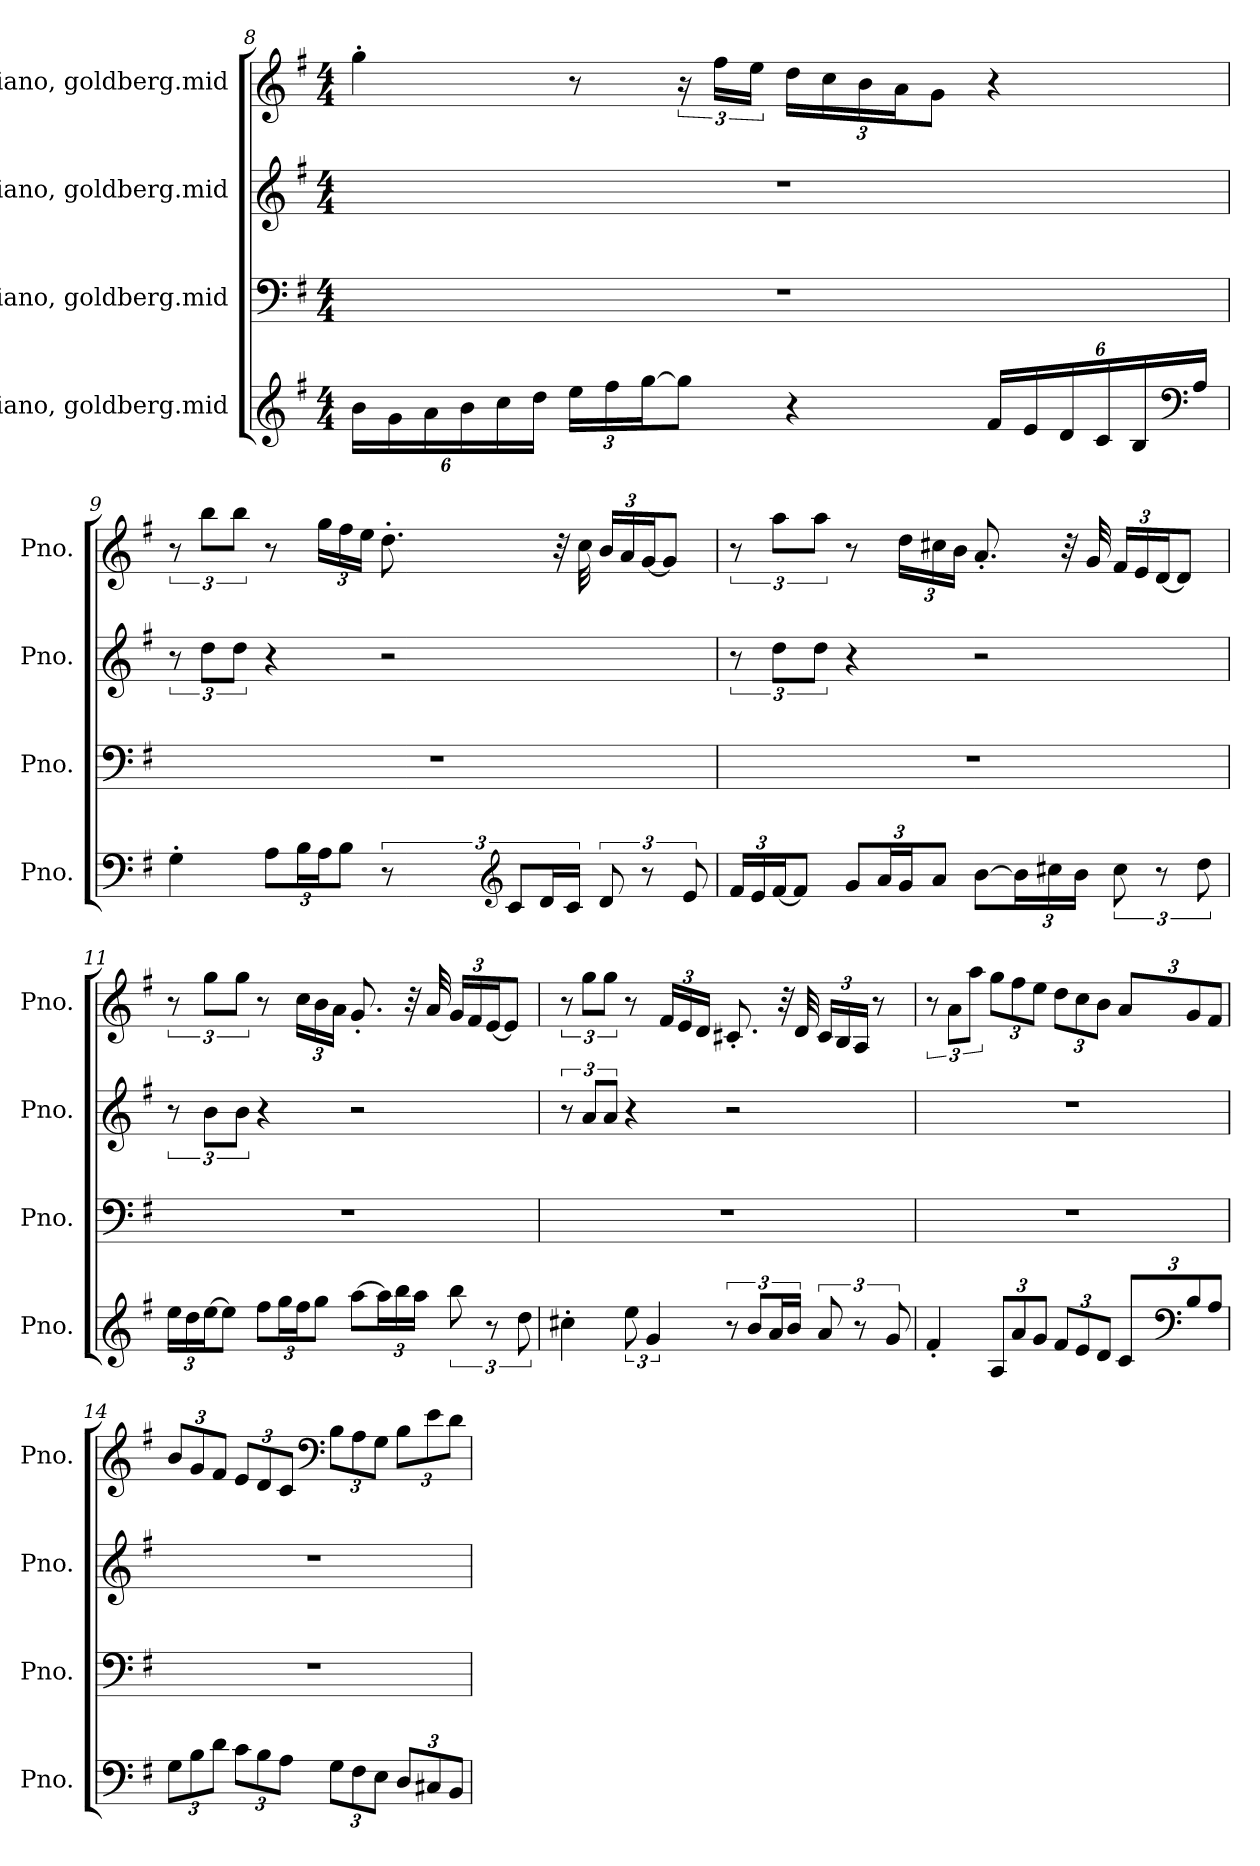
**kern	**kern	**kern	**kern
*part4	*part3	*part2	*part1
*staff4	*staff3	*staff2	*staff1
*I"Piano, goldberg.mid	*I"Piano, goldberg.mid	*I"Piano, goldberg.mid	*I"Piano, goldberg.mid
*I'Pno.	*I'Pno.	*I'Pno.	*I'Pno.
!!LO:PB:g=z
*clefG2	*clefF4	*clefG2	*clefG2
*k[f#]	*k[f#]	*k[f#]	*k[f#]
*M4/4	*M4/4	*M4/4	*M4/4
*Xbrackettup	*	*	*
=8	=8	=8	=8
24b\LL	1r	1r	4gg'\
24g\	.	.	.
24a\	.	.	.
24b\	.	.	.
24cc\	.	.	.
24dd\JJ	.	.	.
24ee\LL	.	.	8r
24ff#\	.	.	.
[24gg\J	.	.	.
8gg\J]	.	.	24r
.	.	.	24ff#\LL
.	.	.	24ee\JJ
*	*	*	*Xbrackettup
4r	.	.	24dd\LL
.	.	.	24cc\
.	.	.	24b\
.	.	.	24a\J
.	.	.	12g\J
24f#/LL	.	.	4r
24e/	.	.	.
24d/	.	.	.
24c/	.	.	.
24B/	.	.	.
*clefF4	*	*	*
24A/JJ	.	.	.
=9	=9	=9	=9
*	*	*	*brackettup
4G'\	1r	12r	12r
.	.	12dd\L	12bb\L
.	.	12dd\J	12bb\J
12A\L	.	4r	8r
24B\L	.	.	.
*	*	*	*Xbrackettup
24A\J	.	.	24gg\LL
12B\J	.	.	24ff#\
.	.	.	24ee\JJ
*brackettup	*	*	*
12r	.	2r	8.dd'\
*clefG2	*	*	*
12c/L	.	.	.
24d/L	.	.	.
.	.	.	32r
24c/JJ	.	.	.
.	.	.	32cc\
12d/	.	.	24b/LL
.	.	.	24a/
12r	.	.	[24g/J
.	.	.	8g/J]
12e/	.	.	.
!!LO:LB:g=z
=10	=10	=10	=10
*Xbrackettup	*	*	*brackettup
24f#/LL	1r	12r	12r
24e/	.	.	.
[24f#/J	.	12dd\L	12aa\L
8f#/J]	.	.	.
.	.	12dd\J	12aa\J
12g/L	.	4r	8r
24a/L	.	.	.
*	*	*	*Xbrackettup
24g/J	.	.	24dd\LL
12a/J	.	.	24cc#X\
.	.	.	24b\JJ
[8b\L	.	2r	8.a'/
24b\L]	.	.	.
24cc#X\	.	.	.
.	.	.	32r
24b\JJ	.	.	.
.	.	.	32g/
*brackettup	*	*	*
12cc#\	.	.	24f#/LL
.	.	.	24e/
12r	.	.	[24d/J
.	.	.	8d/J]
12dd\	.	.	.
=11	=11	=11	=11
*Xbrackettup	*	*	*brackettup
24ee\LL	1r	12r	12r
24dd\	.	.	.
[24ee\J	.	12b\L	12gg\L
8ee\J]	.	.	.
.	.	12b\J	12gg\J
12ff#\L	.	4r	8r
24gg\L	.	.	.
*	*	*	*Xbrackettup
24ff#\J	.	.	24cc\LL
12gg\J	.	.	24b\
.	.	.	24a\JJ
[8aa\L	.	2r	8.g'/
24aa\L]	.	.	.
24bb\	.	.	.
.	.	.	32r
24aa\JJ	.	.	.
.	.	.	32a/
*brackettup	*	*	*
12bb\	.	.	24g/LL
.	.	.	24f#/
12r	.	.	[24e/J
.	.	.	8e/J]
12dd\	.	.	.
!!LO:LB:g=z
=12	=12	=12	=12
*	*	*	*brackettup
4cc#X'\	1r	12r	12r
.	.	12a/L	12gg\L
.	.	12a/J	12gg\J
12ee\	.	4r	8r
6g/	.	.	.
*	*	*	*Xbrackettup
.	.	.	24f#/LL
.	.	.	24e/
.	.	.	24d/JJ
12r	.	2r	8.c#X'/
12b/L	.	.	.
24a/L	.	.	.
.	.	.	32r
24b/JJ	.	.	.
.	.	.	32d/
12a/	.	.	24c#/LL
.	.	.	24B/
12r	.	.	24A/JJ
.	.	.	8r
12g/	.	.	.
=13	=13	=13	=13
*	*	*	*brackettup
4f#'/	1r	1r	12r
.	.	.	12a\L
.	.	.	12aa\J
*Xbrackettup	*	*	*Xbrackettup
12A/L	.	.	12gg\L
12a/	.	.	12ff#\
12g/J	.	.	12ee\J
12f#/L	.	.	12dd\L
12e/	.	.	12cc\
12d/J	.	.	12b\J
12c/L	.	.	12a/L
*clefF4	*	*	*
12B/	.	.	12g/
12A/J	.	.	12f#/J
!!LO:PB:g=z
=14	=14	=14	=14
12G\L	1r	1r	12b/L
12B\	.	.	12g/
12d\J	.	.	12f#/J
12c\L	.	.	12e/L
12B\	.	.	12d/
12A\J	.	.	12c/J
*	*	*	*clefF4
12G\L	.	.	12B\L
12F#\	.	.	12A\
12E\J	.	.	12G\J
12D/L	.	.	12B\L
12C#X/	.	.	12e\
12BB/J	.	.	12d\J
=	=	=	=
*-	*-	*-	*-
